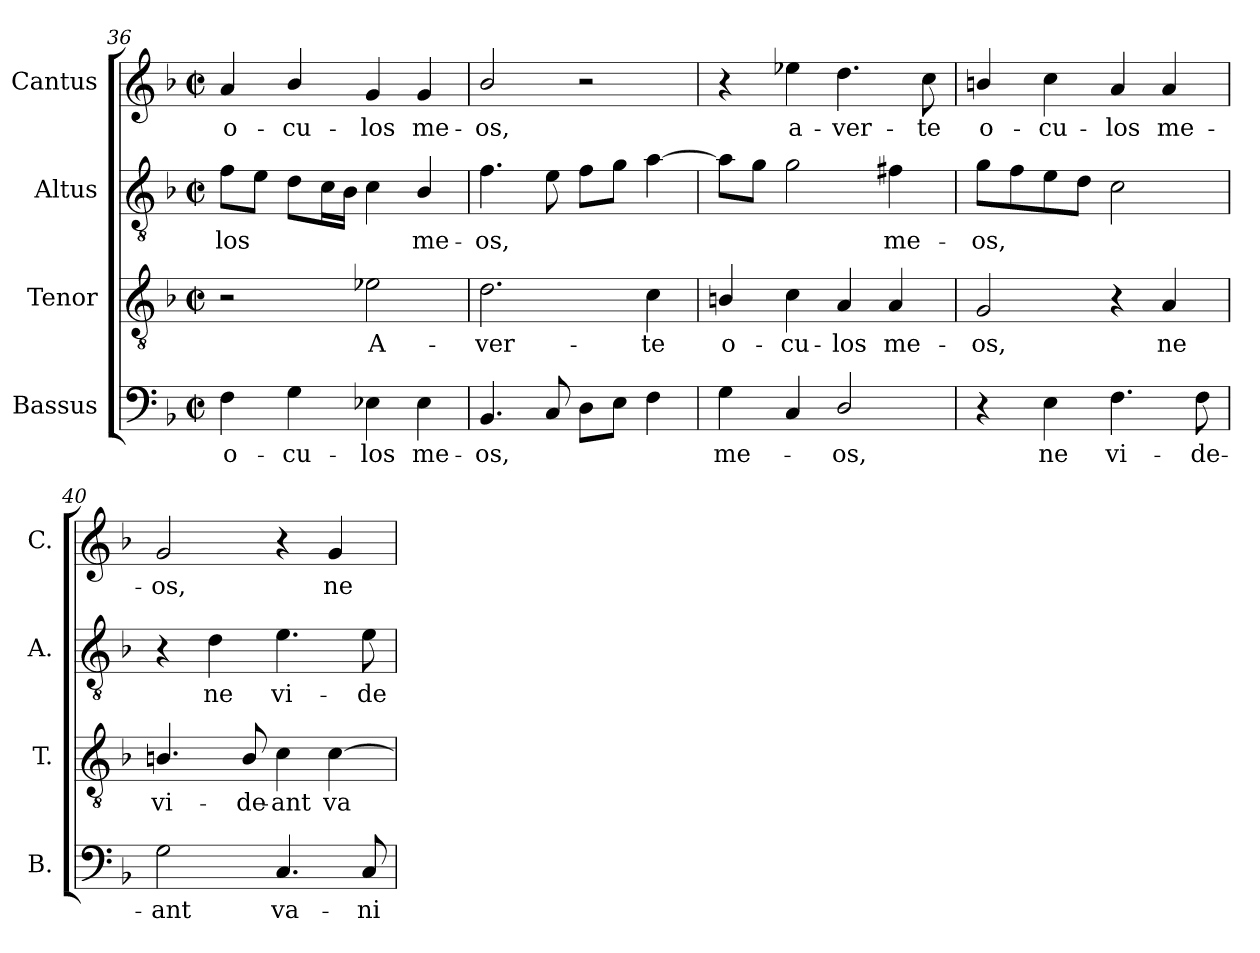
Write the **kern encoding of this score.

**kern	**text	**kern	**text	**kern	**text	**kern	**text
*part4	*part4	*part3	*part3	*part2	*part2	*part1	*part1
*staff4	*staff4	*staff3	*staff3	*staff2	*staff2	*staff1	*staff1
*I"Bassus	*	*I"Tenor	*	*I"Altus	*	*I"Cantus	*
*I'B.	*	*I'T.	*	*I'A.	*	*I'C.	*
*clefF4	*	*clefGv2	*	*clefGv2	*	*clefG2	*
*	*	*ITrd7c12	*	*ITrd7c12	*	*	*
*k[b-]	*	*k[b-]	*	*k[b-]	*	*k[b-]	*
*F:	*	*F:	*	*F:	*	*F:	*
*M2/2	*	*M2/2	*	*M2/2	*	*M2/2	*
*met(c|)	*	*met(c|)	*	*met(c|)	*	*met(c|)	*
=36	=36	=36	=36	=36	=36	=36	=36
!	!LO:LY:b:color=#000000	!	!	!	!	!	!
!	!	!	!	!	!LO:LY:b:color=#000000	!	!
!	!	!	!	!	!	!	!LO:LY:b:color=#000000
4Fi\	o-	2r	.	8Fi\L	-los	4ai/	o-
.	.	.	.	8Ei\J	.	.	.
!	!LO:LY:b:color=#000000	!	!	!	!	!	!
!	!	!	!	!	!	!	!LO:LY:b:color=#000000
4Gi\	-cu-	.	.	8Di\L	.	4b-i/	-cu-
.	.	.	.	16Ci\L	.	.	.
.	.	.	.	16BB-i\JJ	.	.	.
!	!LO:LY:b:color=#000000	!	!	!	!	!	!
!	!	!	!LO:LY:b:color=#000000	!	!	!	!
!	!	!	!	!	!	!	!LO:LY:b:color=#000000
4E-Xi\	-los	2E-Xi\	A-	4Ci\	.	4gi/	-los
!	!LO:LY:b:color=#000000	!	!	!	!	!	!
!	!	!	!	!	!LO:LY:b:color=#000000	!	!
!	!	!	!	!	!	!	!LO:LY:b:color=#000000
4E-i\	me-	.	.	4BB-i/	me-	4gi/	me-
=37	=37	=37	=37	=37	=37	=37	=37
!	!LO:LY:b:color=#000000	!	!	!	!	!	!
!	!	!	!LO:LY:b:color=#000000	!	!	!	!
!	!	!	!	!	!LO:LY:b:color=#000000	!	!
!	!	!	!	!	!	!	!LO:LY:b:color=#000000
4.BB-i/	-os,	2.Di\	-ver-	4.Fi\	-os,	2b-i/	-os,
8Ci/	.	.	.	8Ei\	.	.	.
8Di\L	.	.	.	8Fi\L	.	2r	.
8Ei\J	.	.	.	8Gi\J	.	.	.
!	!	!	!LO:LY:b:color=#000000	!	!	!	!
4Fi\	.	4Ci\	-te	[4Ai\	.	.	.
=38	=38	=38	=38	=38	=38	=38	=38
!	!LO:LY:b:color=#000000	!	!	!	!	!	!
!	!	!	!LO:LY:b:color=#000000	!	!	!	!
4Gi\	me-	4BBni/	o-	8Ai\L]	.	4r	.
.	.	.	.	8Gi\J	.	.	.
!	!	!	!LO:LY:b:color=#000000	!	!	!	!
!	!	!	!	!	!	!	!LO:LY:b:color=#000000
4Ci/	.	4Ci\	-cu-	2Gi\	.	4ee-Xi\	a-
!	!LO:LY:b:color=#000000	!	!	!	!	!	!
!	!	!	!LO:LY:b:color=#000000	!	!	!	!
!	!	!	!	!	!	!	!LO:LY:b:color=#000000
2Di/	-os,	4AAi/	-los	.	.	4.ddi\	-ver-
!	!	!	!LO:LY:b:color=#000000	!	!	!	!
!	!	!	!	!	!LO:LY:b:color=#000000	!	!
.	.	4AAi/	me-	4F#Xi\	me-	.	.
!	!	!	!	!	!	!	!LO:LY:b:color=#000000
.	.	.	.	.	.	8cci\	-te
!!LO:LB:g=z
=39	=39	=39	=39	=39	=39	=39	=39
!	!	!	!LO:LY:b:color=#000000	!	!	!	!
!	!	!	!	!	!LO:LY:b:color=#000000	!	!
!	!	!	!	!	!	!	!LO:LY:b:color=#000000
4r	.	2GGi/	-os,	8Gi\L	-os,	4bni/	o-
.	.	.	.	8Fi\	.	.	.
!	!LO:LY:b:color=#000000	!	!	!	!	!	!
!	!	!	!	!	!	!	!LO:LY:b:color=#000000
4Ei\	ne	.	.	8Ei\	.	4cci\	-cu-
.	.	.	.	8Di\J	.	.	.
!	!LO:LY:b:color=#000000	!	!	!	!	!	!
!	!	!	!	!	!	!	!LO:LY:b:color=#000000
4.Fi\	vi-	4r	.	2Ci\	.	4ai/	-los
!	!	!	!LO:LY:b:color=#000000	!	!	!	!
!	!	!	!	!	!	!	!LO:LY:b:color=#000000
.	.	4AAi/	ne	.	.	4ai/	me-
!	!LO:LY:b:color=#000000	!	!	!	!	!	!
8Fi\	-de-	.	.	.	.	.	.
=40	=40	=40	=40	=40	=40	=40	=40
!	!LO:LY:b:color=#000000	!	!	!	!	!	!
!	!	!	!LO:LY:b:color=#000000	!	!	!	!
!	!	!	!	!	!	!	!LO:LY:b:color=#000000
2Gi\	-ant	4.BBni/	vi-	4r	.	2gi/	-os,
!	!	!	!	!	!LO:LY:b:color=#000000	!	!
.	.	.	.	4Di\	ne	.	.
!	!	!	!LO:LY:b:color=#000000	!	!	!	!
.	.	8BBi/	-de-	.	.	.	.
!	!LO:LY:b:color=#000000	!	!	!	!	!	!
!	!	!	!LO:LY:b:color=#000000	!	!	!	!
!	!	!	!	!	!LO:LY:b:color=#000000	!	!
4.Ci/	va-	4Ci\	-ant	4.Ei\	vi-	4r	.
!	!	!	!LO:LY:b:color=#000000	!	!	!	!
!	!	!	!	!	!	!	!LO:LY:b:color=#000000
.	.	[4Ci\	va-	.	.	4gi/	ne
!	!LO:LY:b:color=#000000	!	!	!	!	!	!
!	!	!	!	!	!LO:LY:b:color=#000000	!	!
8Ci/	-ni-	.	.	8Ei\	-de-	.	.
=	=	=	=	=	=	=	=
*-	*-	*-	*-	*-	*-	*-	*-
